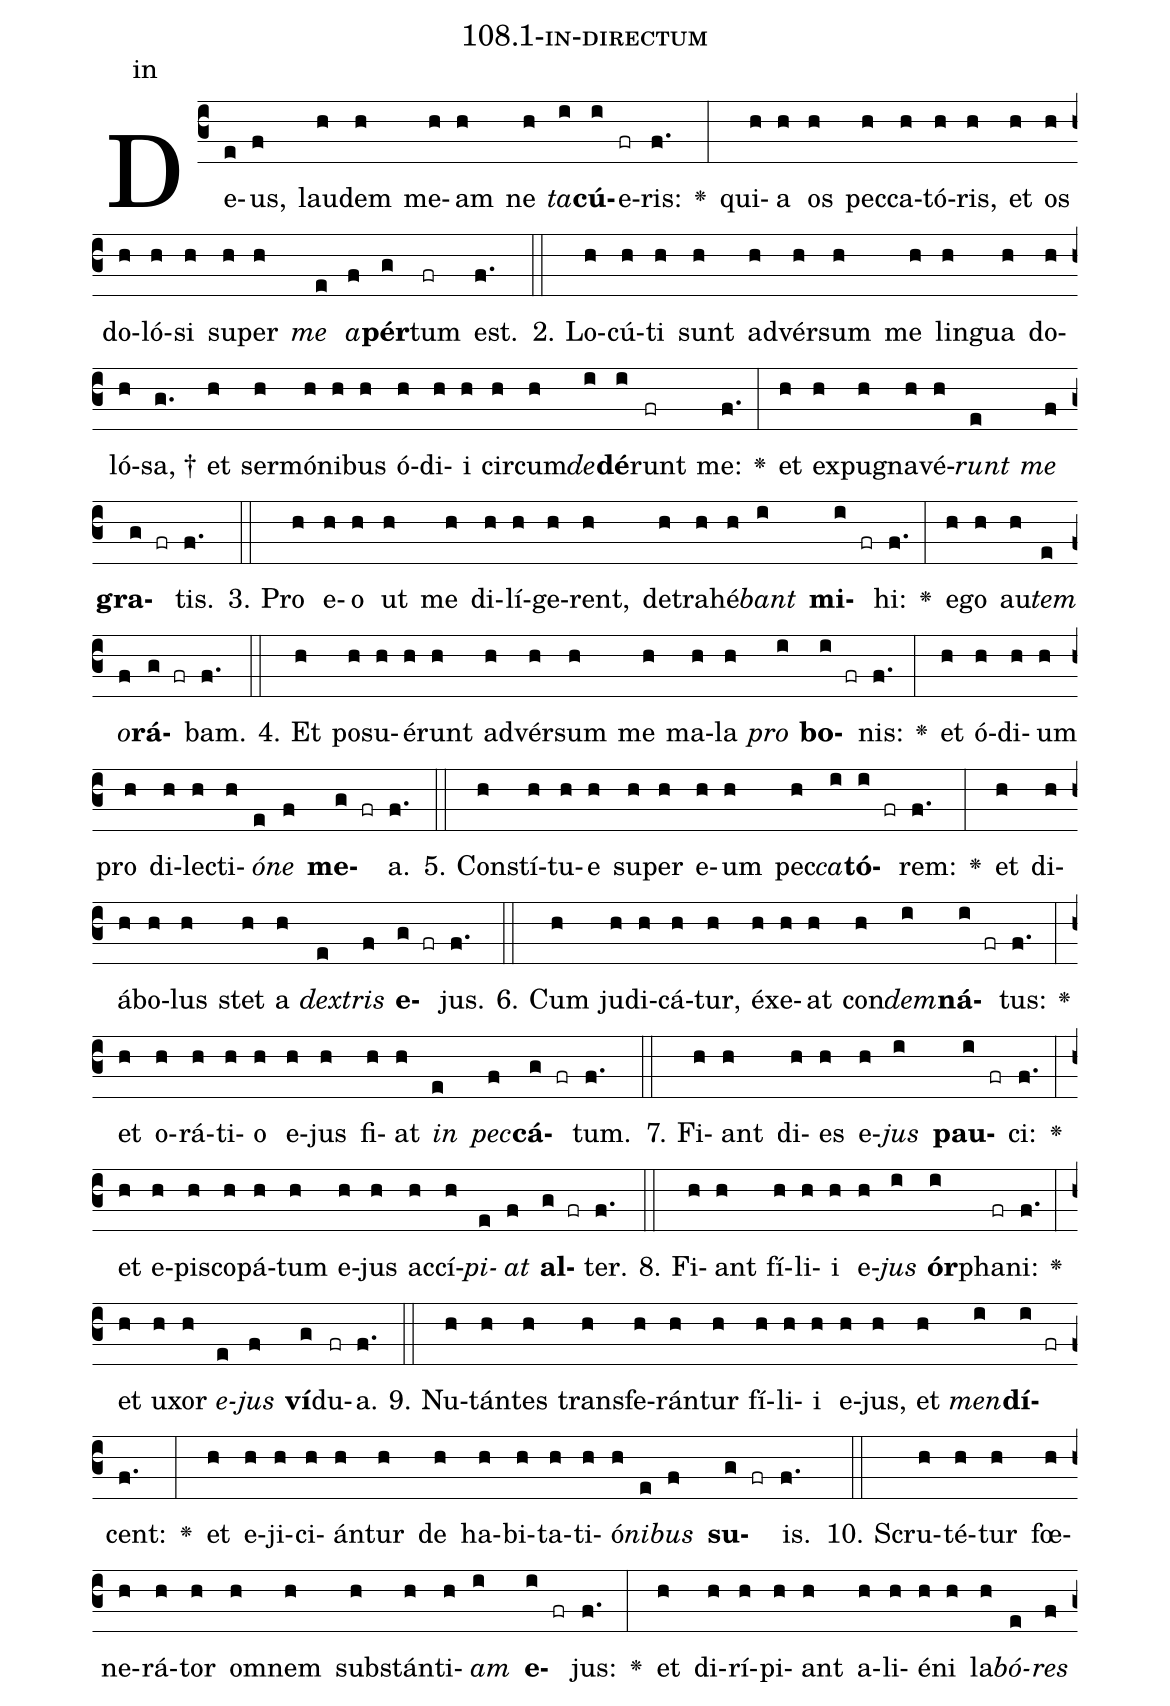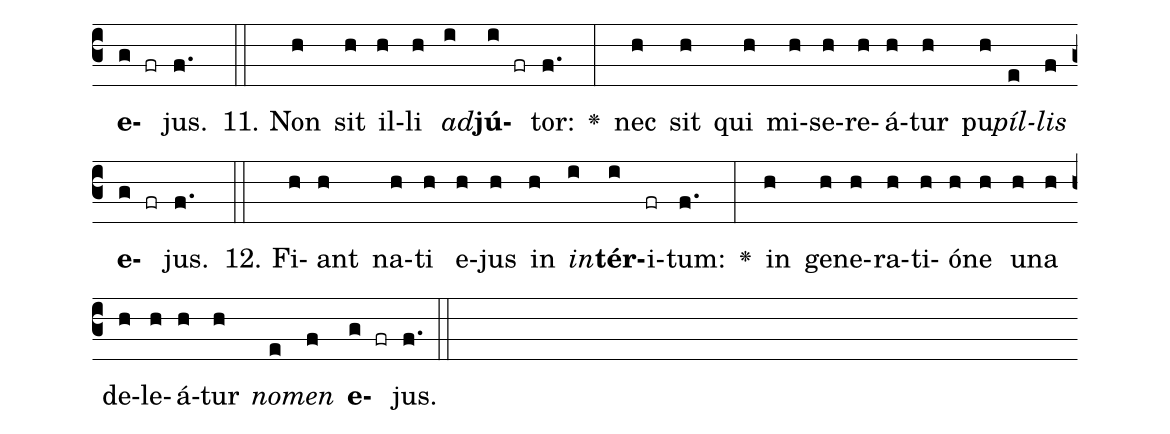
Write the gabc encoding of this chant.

name: 108.1-in-directum;
annotation: in;
%%
(c3)De(e)us,(f) lau(h)dem(h) me(h)am(h) ne(h) <i>ta</i>(i)<b>cú</b>(i)e(fr)ris:(f.) <v>\greheightstar</v>(:) qui(h)a(h) os(h) pec(h)ca(h)tó(h)ris,(h) et(h) os(h) do(h)ló(h)si(h) su(h)per(h) <i>me</i>(e) <i>a</i>(f)<b>pér</b>(g)tum(fr) est.(f.) (::)
2. Lo(h)cú(h)ti(h) sunt(h) ad(h)vér(h)sum(h) me(h) lin(h)gua(h) do(h)ló(h)sa, †(g.) et(h) ser(h)mó(h)ni(h)bus(h) ó(h)di(h)i(h) cir(h)cum(h)<i>de</i>(i)<b>dé</b>(i)runt(fr) me:(f.) <v>\greheightstar</v>(:) et(h) ex(h)pu(h)gna(h)vé(h)<i>runt</i>(e) <i>me</i>(f) <b>gra</b>(g fr)tis.(f.) (::)
3. Pro(h) e(h)o(h) ut(h) me(h) di(h)lí(h)ge(h)rent,(h) de(h)tra(h)hé(h)<i>bant</i>(i) <b>mi</b>(i fr)hi:(f.) <v>\greheightstar</v>(:) e(h)go(h) au(h)<i>tem</i>(e) <i>o</i>(f)<b>rá</b>(g fr)bam.(f.) (::)
4. Et(h) po(h)su(h)é(h)runt(h) ad(h)vér(h)sum(h) me(h) ma(h)la(h) <i>pro</i>(i) <b>bo</b>(i fr)nis:(f.) <v>\greheightstar</v>(:) et(h) ó(h)di(h)um(h) pro(h) di(h)lec(h)ti(h)<i>ó</i>(e)<i>ne</i>(f) <b>me</b>(g fr)a.(f.) (::)
5. Con(h)stí(h)tu(h)e(h) su(h)per(h) e(h)um(h) pec(h)<i>ca</i>(i)<b>tó</b>(i fr)rem:(f.) <v>\greheightstar</v>(:) et(h) di(h)á(h)bo(h)lus(h) stet(h) a(h) <i>dex</i>(e)<i>tris</i>(f) <b>e</b>(g fr)jus.(f.) (::)
6. Cum(h) ju(h)di(h)cá(h)tur,(h) éx(h)e(h)at(h) con(h)<i>dem</i>(i)<b>ná</b>(i fr)tus:(f.) <v>\greheightstar</v>(:) et(h) o(h)rá(h)ti(h)o(h) e(h)jus(h) fi(h)at(h) <i>in</i>(e) <i>pec</i>(f)<b>cá</b>(g fr)tum.(f.) (::)
7. Fi(h)ant(h) di(h)es(h) e(h)<i>jus</i>(i) <b>pau</b>(i fr)ci:(f.) <v>\greheightstar</v>(:) et(h) e(h)pis(h)co(h)pá(h)tum(h) e(h)jus(h) ac(h)cí(h)<i>pi</i>(e)<i>at</i>(f) <b>al</b>(g fr)ter.(f.) (::)
8. Fi(h)ant(h) fí(h)li(h)i(h) e(h)<i>jus</i>(i) <b>ór</b>(i)pha(fr)ni:(f.) <v>\greheightstar</v>(:) et(h) u(h)xor(h) <i>e</i>(e)<i>jus</i>(f) <b>ví</b>(g)du(fr)a.(f.) (::)
9. Nu(h)tán(h)tes(h) trans(h)fe(h)rán(h)tur(h) fí(h)li(h)i(h) e(h)jus,(h) et(h) <i>men</i>(i)<b>dí</b>(i fr)cent:(f.) <v>\greheightstar</v>(:) et(h) e(h)ji(h)ci(h)án(h)tur(h) de(h) ha(h)bi(h)ta(h)ti(h)ó(h)<i>ni</i>(e)<i>bus</i>(f) <b>su</b>(g fr)is.(f.) (::)
10. Scru(h)té(h)tur(h) fœ(h)ne(h)rá(h)tor(h) om(h)nem(h) sub(h)stán(h)ti(h)<i>am</i>(i) <b>e</b>(i fr)jus:(f.) <v>\greheightstar</v>(:) et(h) di(h)rí(h)pi(h)ant(h) a(h)li(h)é(h)ni(h) la(h)<i>bó</i>(e)<i>res</i>(f) <b>e</b>(g fr)jus.(f.) (::)
11. Non(h) sit(h) il(h)li(h) <i>ad</i>(i)<b>jú</b>(i fr)tor:(f.) <v>\greheightstar</v>(:) nec(h) sit(h) qui(h) mi(h)se(h)re(h)á(h)tur(h) pu(h)<i>píl</i>(e)<i>lis</i>(f) <b>e</b>(g fr)jus.(f.) (::)
12. Fi(h)ant(h) na(h)ti(h) e(h)jus(h) in(h) <i>in</i>(i)<b>tér</b>(i)i(fr)tum:(f.) <v>\greheightstar</v>(:) in(h) ge(h)ne(h)ra(h)ti(h)ó(h)ne(h) u(h)na(h) de(h)le(h)á(h)tur(h) <i>no</i>(e)<i>men</i>(f) <b>e</b>(g fr)jus.(f.) (::)
